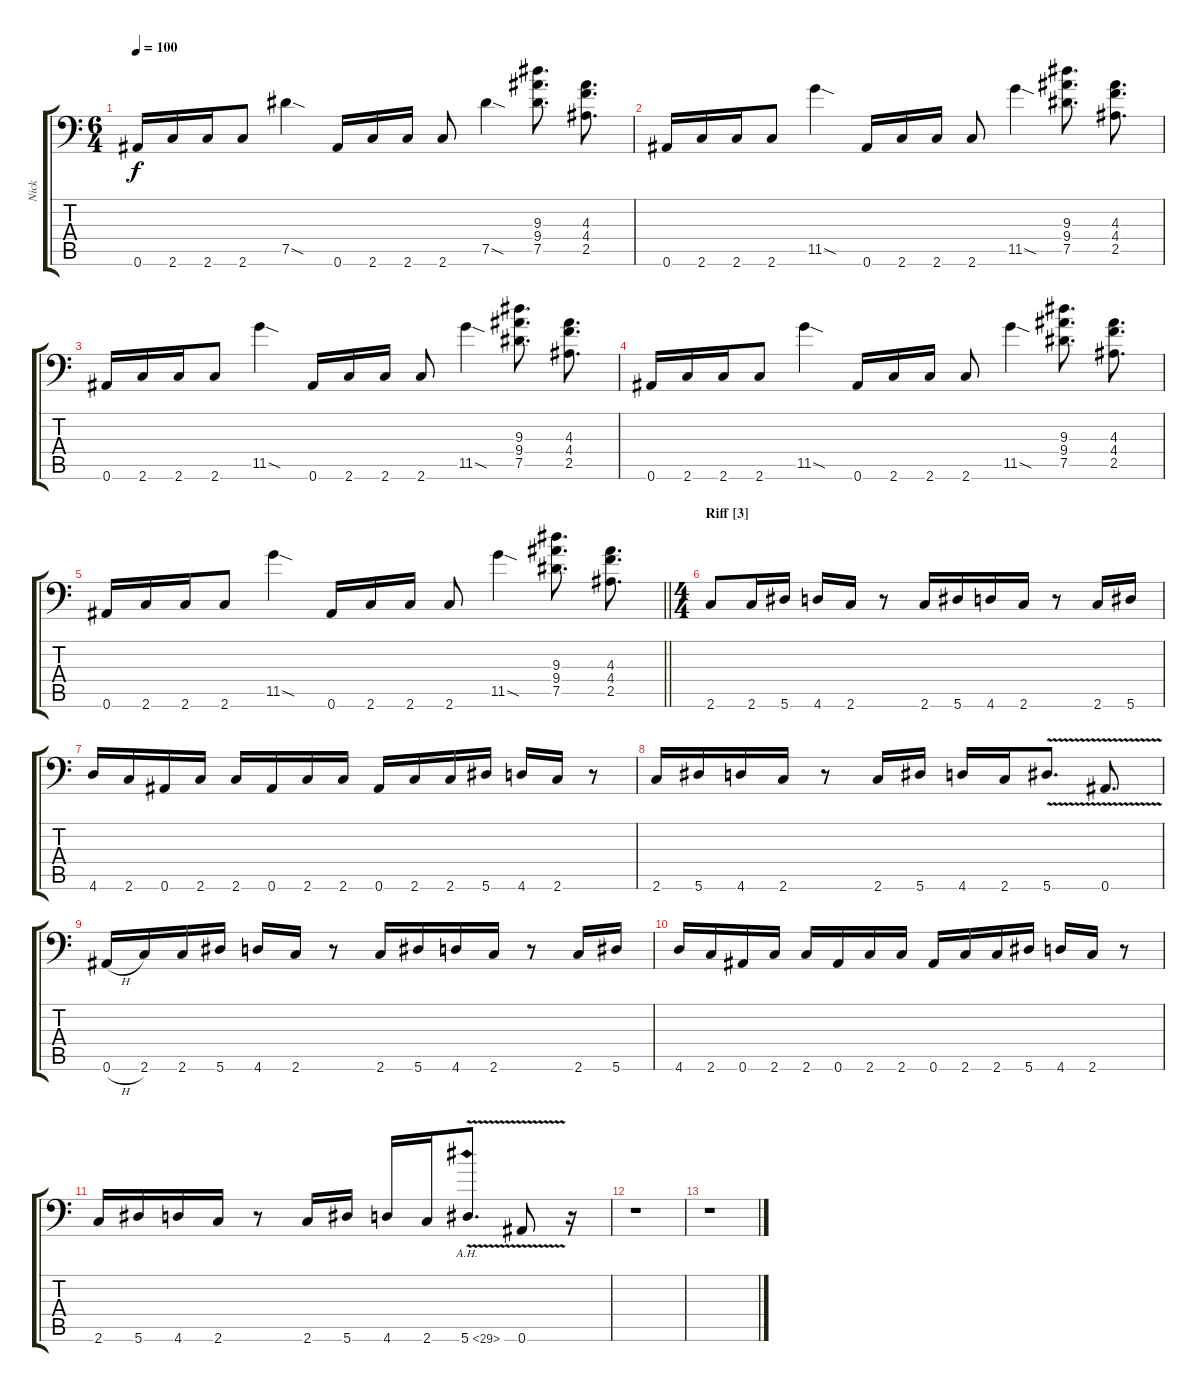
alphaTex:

\track ("Nick" "Nick") {instrument distortionguitar}
\staff {score tabs}
\tuning (Eb4 Bb3 Gb3 Db3 Ab2 Bb1) {hide}
\ts (6 4)
\tempo 100
\clef f4
\ks c
0.6.16{dy f} 2.6.16 2.6.16 2.6.8 7.5{sod}.4 0.6.16 2.6.16 2.6.16 2.6.8 7.5{sod}.4 (9.3 9.4 7.5).8{d} (4.3 4.4 2.5).8{d} |
0.6.16 2.6.16 2.6.16 2.6.8 11.5{sod}.4 0.6.16 2.6.16 2.6.16 2.6.8 11.5{sod}.4 (9.3 9.4 7.5).8{d} (4.3 4.4 2.5).8{d} |
0.6.16 2.6.16 2.6.16 2.6.8 11.5{sod}.4 0.6.16 2.6.16 2.6.16 2.6.8 11.5{sod}.4 (9.3 9.4 7.5).8{d} (4.3 4.4 2.5).8{d} |
0.6.16 2.6.16 2.6.16 2.6.8 11.5{sod}.4 0.6.16 2.6.16 2.6.16 2.6.8 11.5{sod}.4 (9.3 9.4 7.5).8{d} (4.3 4.4 2.5).8{d} |
\barLineRight lightlight
0.6.16 2.6.16 2.6.16 2.6.8 11.5{sod}.4 0.6.16 2.6.16 2.6.16 2.6.8 11.5{sod}.4 (9.3 9.4 7.5).8{d} (4.3 4.4 2.5).8{d} |
\ts (4 4)
\section ("" "Riff [3]")
2.6.8 2.6.16 5.6.16 4.6.16 2.6.16 r.8 2.6.16 5.6.16 4.6.16 2.6.16 r.8 2.6.16 5.6.16 |
4.6.16 2.6.16 0.6.16 2.6.16 2.6.16 0.6.16 2.6.16 2.6.16 0.6.16 2.6.16 2.6.16 5.6.16 4.6.16 2.6.16 r.8 |
2.6.16 5.6.16 4.6.16 2.6.16 r.8 2.6.16 5.6.16 4.6.16 2.6.16 5.6{v}.8{d} 0.6{v}.8{d} |
0.6{h}.16 2.6.16 2.6.16 5.6.16 4.6.16 2.6.16 r.8 2.6.16 5.6.16 4.6.16 2.6.16 r.8 2.6.16 5.6.16 |
4.6.16 2.6.16 0.6.16 2.6.16 2.6.16 0.6.16 2.6.16 2.6.16 0.6.16 2.6.16 2.6.16 5.6.16 4.6.16 2.6.16 r.8 |
2.6.16 5.6.16 4.6.16 2.6.16 r.8 2.6.16 5.6.16 4.6.16 2.6.16 5.6{ah 24 v}.8{d} 0.6{v}.8 r.16 |
r.1 |
r.1
